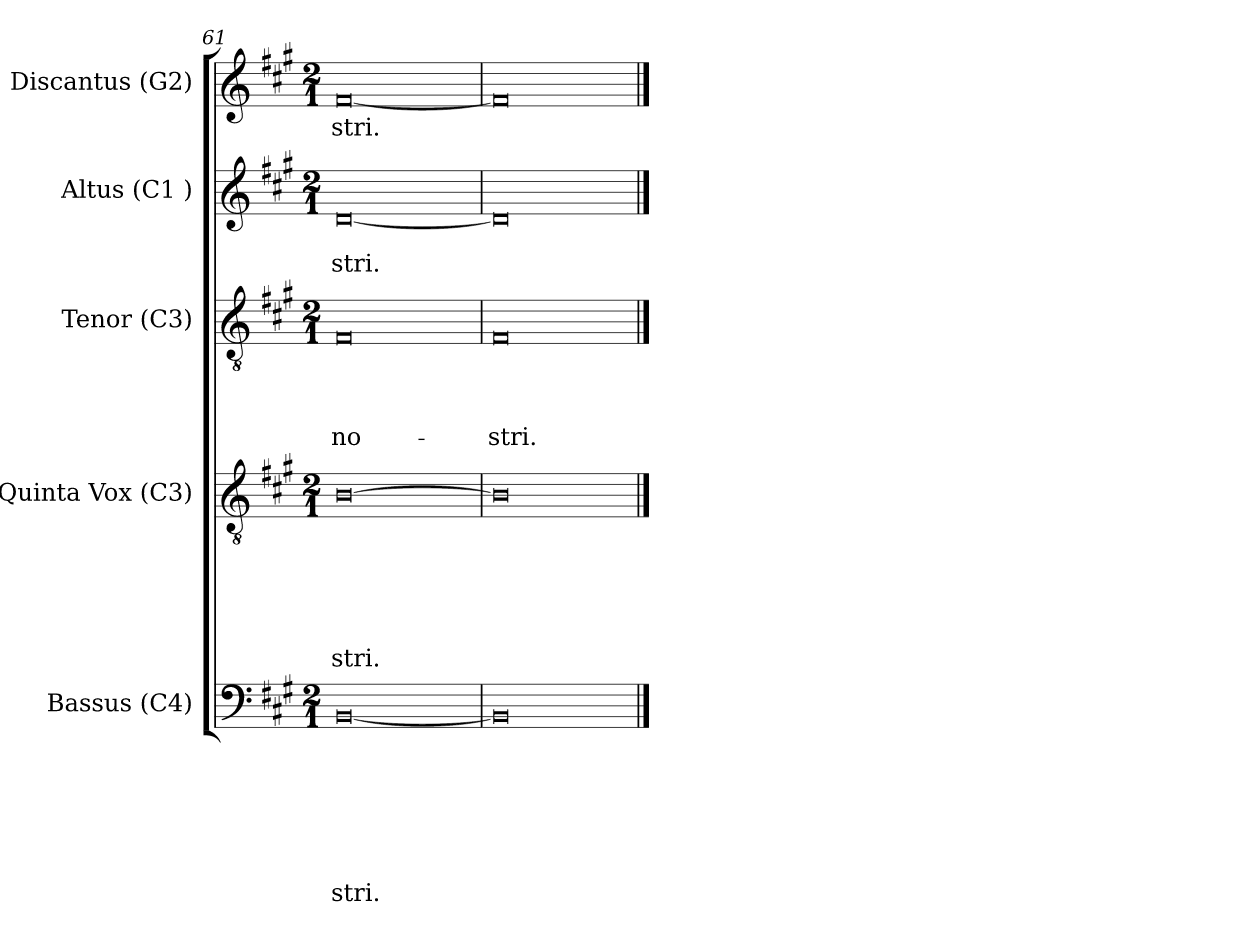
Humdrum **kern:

**kern	**text	**text	**text	**text	**text	**text	**text	**kern	**text	**text	**text	**text	**text	**text	**kern	**text	**text	**text	**text	**kern	**text	**text	**kern	**text
*part5	*part5	*part5	*part5	*part5	*part5	*part5	*part5	*part4	*part4	*part4	*part4	*part4	*part4	*part4	*part3	*part3	*part3	*part3	*part3	*part2	*part2	*part2	*part1	*part1
*staff5	*staff5	*staff5	*staff5	*staff5	*staff5	*staff5	*staff5	*staff4	*staff4	*staff4	*staff4	*staff4	*staff4	*staff4	*staff3	*staff3	*staff3	*staff3	*staff3	*staff2	*staff2	*staff2	*staff1	*staff1
*I"Bassus (C4)	*	*	*	*	*	*	*	*I"Quinta Vox (C3)	*	*	*	*	*	*	*I"Tenor (C3)	*	*	*	*	*I"Altus (C1 )	*	*	*I"Discantus (G2)	*
*I'B.	*	*	*	*	*	*	*	*I'QV.	*	*	*	*	*	*	*I'T.	*	*	*	*	*I'A.	*	*	*I'D.	*
*clefF4	*	*	*	*	*	*	*	*clefGv2	*	*	*	*	*	*	*clefGv2	*	*	*	*	*clefG2	*	*	*clefG2	*
*k[f#c#g#]	*	*	*	*	*	*	*	*k[f#c#g#]	*	*	*	*	*	*	*k[f#c#g#]	*	*	*	*	*k[f#c#g#]	*	*	*k[f#c#g#]	*
*A:	*	*	*	*	*	*	*	*A:	*	*	*	*	*	*	*A:	*	*	*	*	*A:	*	*	*A:	*
*M2/1	*	*	*	*	*	*	*	*M2/1	*	*	*	*	*	*	*M2/1	*	*	*	*	*M2/1	*	*	*M2/1	*
=61	=61	=61	=61	=61	=61	=61	=61	=61	=61	=61	=61	=61	=61	=61	=61	=61	=61	=61	=61	=61	=61	=61	=61	=61
!	!	!	!	!	!	!	!LO:LY:b	!	!	!	!	!	!	!LO:LY:b	!	!	!	!	!LO:LY:b:rj	!	!	!LO:LY:b	!	!LO:LY:b
[<0BB	.	.	.	.	.	.	-stri.	[>0B	.	.	.	.	.	-stri.	0F#	.	.	.	no-	[<0d	.	-stri.	[<0f#	-stri.
=62	=62	=62	=62	=62	=62	=62	=62	=62	=62	=62	=62	=62	=62	=62	=62	=62	=62	=62	=62	=62	=62	=62	=62	=62
!	!	!	!	!	!	!	!	!	!	!	!	!	!	!	!	!	!	!	!LO:LY:b	!	!	!	!	!
0BB]	.	.	.	.	.	.	.	0B]	.	.	.	.	.	.	0F#	.	.	.	-stri.	0d]	.	.	0f#]	.
==	==	==	==	==	==	==	==	==	==	==	==	==	==	==	==	==	==	==	==	==	==	==	==	==
*-	*-	*-	*-	*-	*-	*-	*-	*-	*-	*-	*-	*-	*-	*-	*-	*-	*-	*-	*-	*-	*-	*-	*-	*-
